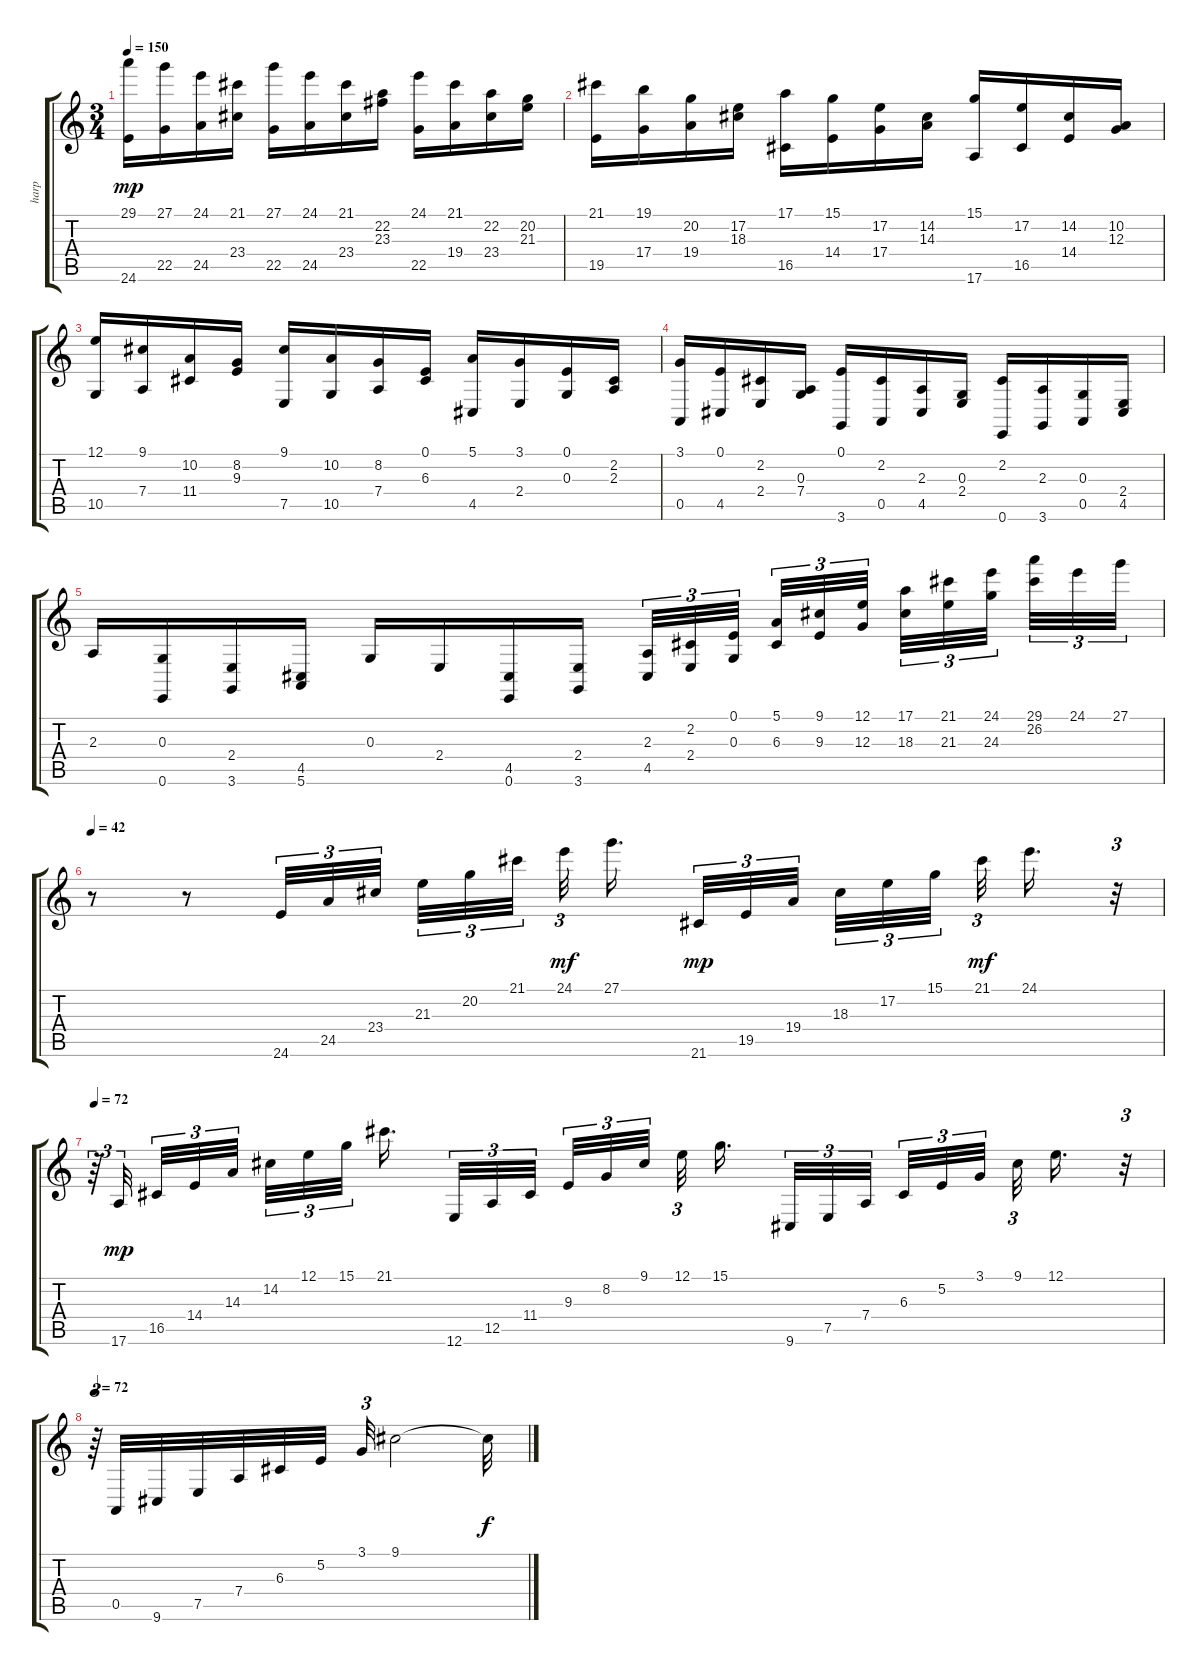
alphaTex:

\track ("harp" "harp") {instrument orchestralharp}
\staff {score tabs}
\tuning (E4 B3 G3 D3 A2 E2) {hide}
\ts (3 4)
\tempo 150
\clef g2
\ks c
(29.1 24.6).16{dy mp} (27.1 22.5).16 (24.1 24.5).16 (21.1 23.4).16 (27.1 22.5).16 (24.1 24.5).16 (21.1 23.4).16 (22.2 23.3).16 (24.1 22.5).16 (21.1 19.4).16 (22.2 23.4).16 (20.2 21.3).16 |
(21.1 19.5).16 (19.1 17.4).16 (20.2 19.4).16 (17.2 18.3).16 (17.1 16.5).16 (15.1 14.4).16 (17.2 17.4).16 (14.2 14.3).16 (15.1 17.6).16 (17.2 16.5).16 (14.2 14.4).16 (10.2 12.3).16 |
(12.1 10.5).16 (9.1 7.4).16 (10.2 11.4).16 (8.2 9.3).16 (9.1 7.5).16 (10.2 10.5).16 (8.2 7.4).16 (0.1 6.3).16 (5.1 4.5).16 (3.1 2.4).16 (0.1 0.3).16 (2.2 2.3).16 |
(3.1 0.5).16 (0.1 4.5).16 (2.2 2.4).16 (0.3 7.4).16 (0.1 3.6).16 (2.2 0.5).16 (2.3 4.5).16 (0.3 2.4).16 (2.2 0.6).16 (2.3 3.6).16 (0.3 0.5).16 (2.4 4.5).16 |
2.3.16 (0.3 0.6).16 (2.4 3.6).16 (4.5 5.6).16 0.3.16 2.4.16 (4.5 0.6).16 (2.4 3.6).16 (2.3 4.5).32{tu (3 2)} (2.2 2.4).32{tu (3 2)} (0.1 0.3).32{tu (3 2) beam splitsecondary} (5.1 6.3).32{tu (3 2)} (9.1 9.3).32{tu (3 2)} (12.1 12.3).32{tu (3 2) beam splitsecondary} (17.1 18.3).32{tu (3 2)} (21.1 21.3).32{tu (3 2)} (24.1 24.3).32{tu (3 2) beam splitsecondary} (29.1 26.2).32{tu (3 2)} 24.1.32{tu (3 2)} 27.1.32{tu (3 2)} |
\tempo 42
r.8 r.8 24.6.32{tu (3 2)} 24.5.32{tu (3 2)} 23.4.32{tu (3 2) beam splitsecondary} 21.3.32{tu (3 2)} 20.2.32{tu (3 2)} 21.1.32{tu (3 2) beam splitsecondary} 24.1.32{tu (3 2) dy mf beam splitsecondary} 27.1.16{d} 21.6.32{tu (3 2) dy mp} 19.5.32{tu (3 2)} 19.4.32{tu (3 2) beam splitsecondary} 18.3.32{tu (3 2)} 17.2.32{tu (3 2)} 15.1.32{tu (3 2) beam splitsecondary} 21.1.32{tu (3 2) dy mf} 24.1.16{d} r.32{tu (3 2)} |
\tempo 72
r.64{tu (3 2)} 17.6.32{tu (3 2) dy mp beam splitsecondary} 16.5.32{tu (3 2)} 14.4.32{tu (3 2)} 14.3.32{tu (3 2) beam splitsecondary} 14.2.32{tu (3 2)} 12.1.32{tu (3 2)} 15.1.32{tu (3 2) beam splitsecondary} 21.1.16{d} 12.6.32{tu (3 2)} 12.5.32{tu (3 2)} 11.4.32{tu (3 2) beam splitsecondary} 9.3.32{tu (3 2)} 8.2.32{tu (3 2)} 9.1.32{tu (3 2) beam splitsecondary} 12.1.32{tu (3 2) beam splitsecondary} 15.1.16{d} 9.6.32{tu (3 2)} 7.5.32{tu (3 2)} 7.4.32{tu (3 2) beam splitsecondary} 6.3.32{tu (3 2)} 5.2.32{tu (3 2)} 3.1.32{tu (3 2) beam splitsecondary} 9.1.32{tu (3 2)} 12.1.16{d} r.32{tu (3 2)} |
\tempo 72
r.64{tu (3 2)} 0.5.32 9.6.32 7.5.32 7.4.32 6.3.32 5.2.32{beam splitsecondary} 3.1.32{tu (3 2)} 9.1.2 9.1{t}.32{dy f}
